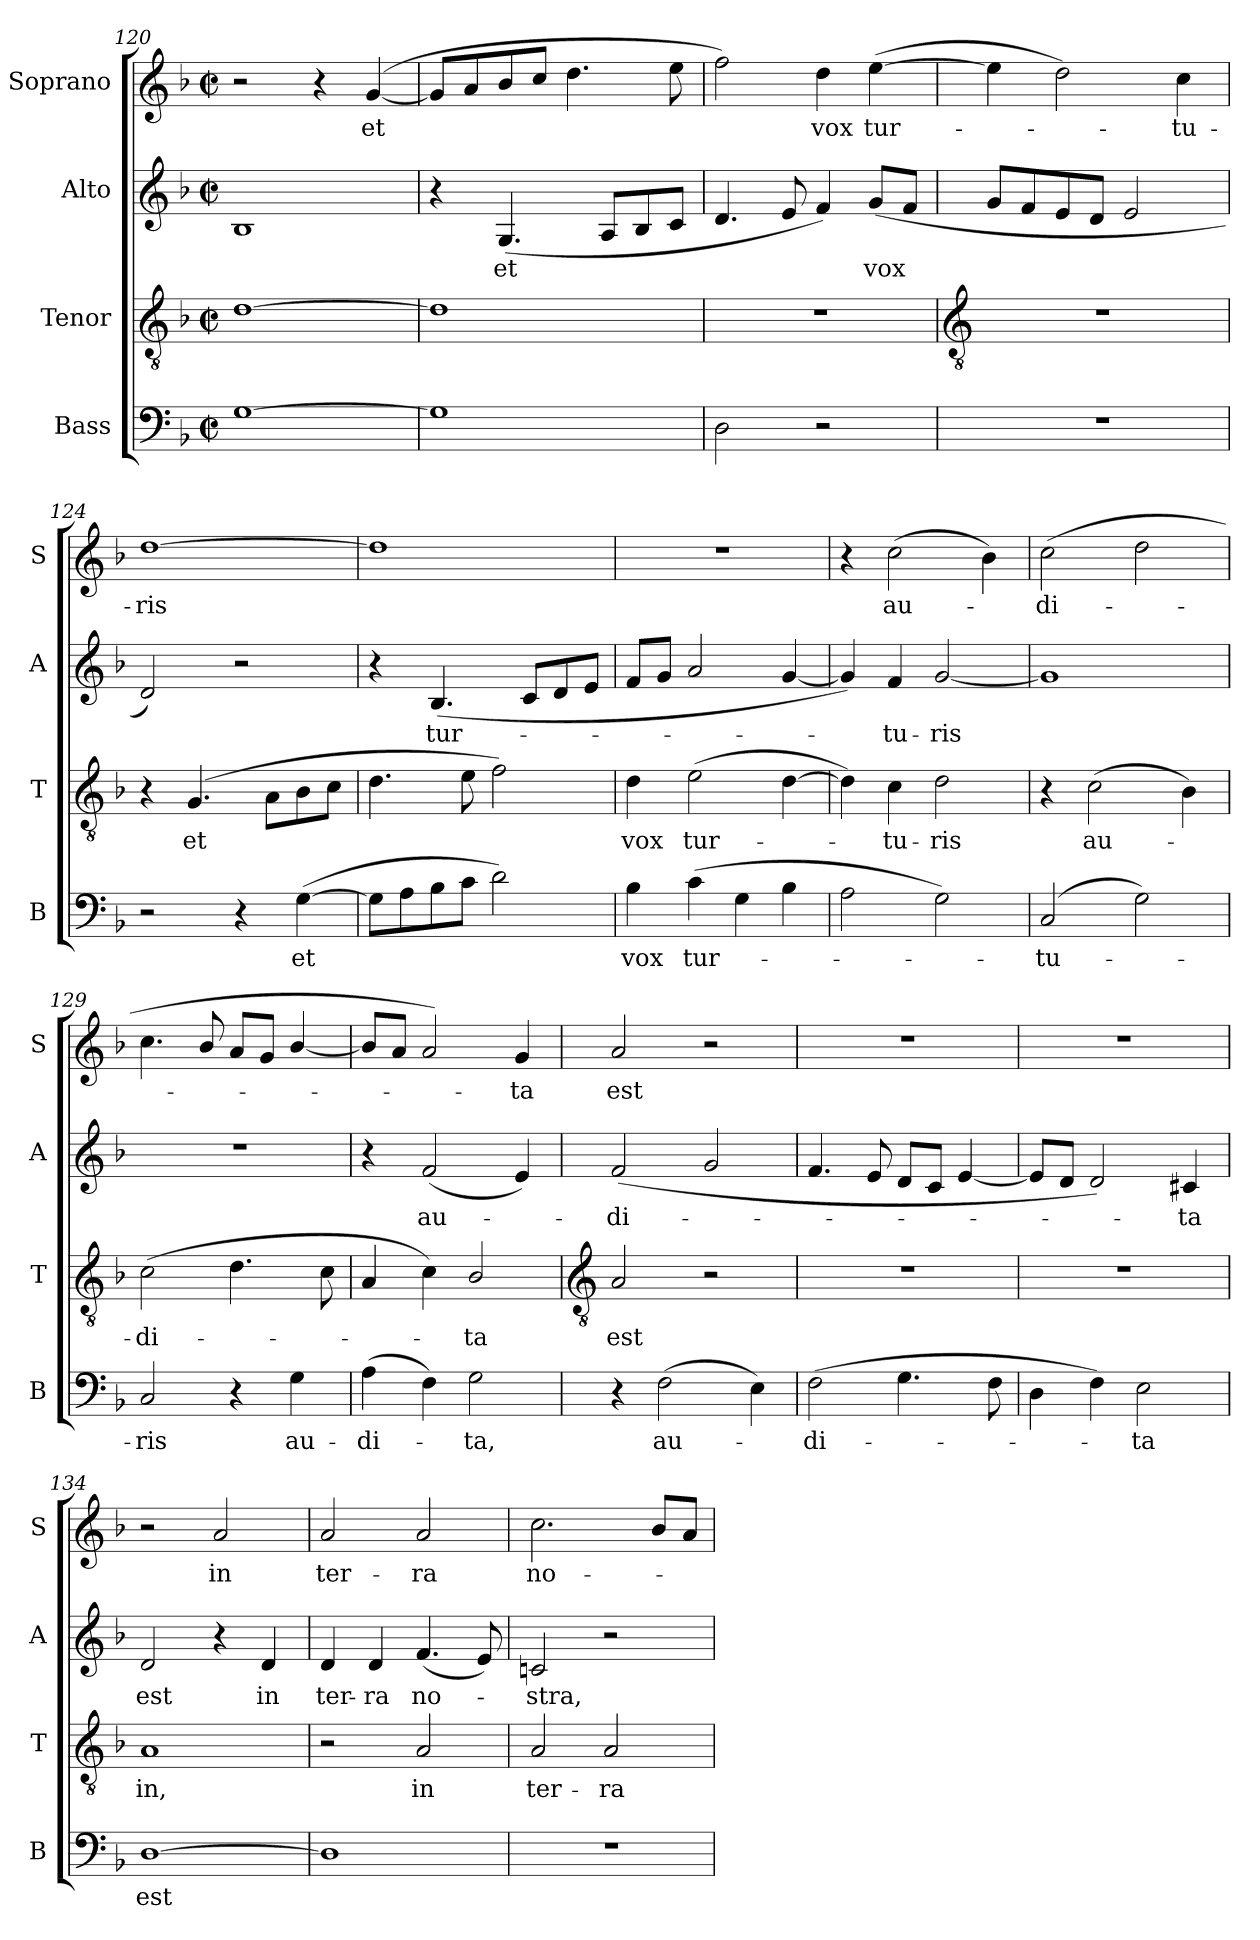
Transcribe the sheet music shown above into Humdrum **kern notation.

**kern	**text	**kern	**text	**kern	**text	**kern	**text
*part4	*part4	*part3	*part3	*part2	*part2	*part1	*part1
*staff4	*staff4	*staff3	*staff3	*staff2	*staff2	*staff1	*staff1
*I"Bass	*	*I"Tenor	*	*I"Alto	*	*I"Soprano	*
*I'B	*	*I'T	*	*I'A	*	*I'S	*
*clefF4	*	*clefGv2	*	*clefG2	*	*clefG2	*
*k[b-]	*	*k[b-]	*	*k[b-]	*	*k[b-]	*
*F:	*	*F:	*	*F:	*	*F:	*
*M2/2	*	*M2/2	*	*M2/2	*	*M2/2	*
*met(c|)	*	*met(c|)	*	*met(c|)	*	*met(c|)	*
=120	=120	=120	=120	=120	=120	=120	=120
[1G	.	[1d	.	1B-	.	2r	.
.	.	.	.	.	.	4r	.
!	!	!	!	!	!	!	!LO:LY:b
.	.	.	.	.	.	(<[4g	et
=121	=121	=121	=121	=121	=121	=121	=121
1G]	.	1d]	.	4r	.	8gL]	.
.	.	.	.	.	.	8a	.
!	!	!	!	!	!LO:LY:b	!	!
.	.	.	.	(<4.G	et	8b-	.
.	.	.	.	.	.	8ccJ	.
.	.	.	.	.	.	4.dd	.
.	.	.	.	8AL	.	.	.
.	.	.	.	8B-	.	.	.
.	.	.	.	8cJ	.	8ee	.
=122	=122	=122	=122	=122	=122	=122	=122
2D	.	1r	.	4.d	.	2ff)	.
.	.	.	.	8e	.	.	.
!	!	!	!	!	!	!	!LO:LY:b
2r	.	.	.	4f)	.	4dd	vox
!	!	!	!	!	!LO:LY:b	!	!LO:LY:b
.	.	.	.	(<8gL	vox	(>[4ee	tur-
.	.	.	.	8fJ	.	.	.
!!LO:LB:g=z
=123	=123	=123	=123	=123	=123	=123	=123
*	*	*clefGv2	*	*	*	*	*
1r	.	1r	.	8gL	.	4ee]	.
.	.	.	.	8f	.	.	.
.	.	.	.	8e	.	2dd)	.
.	.	.	.	8dJ	.	.	.
.	.	.	.	2e	.	.	.
!	!	!	!	!	!	!	!LO:LY:b
.	.	.	.	.	.	4cc	tu-
=124	=124	=124	=124	=124	=124	=124	=124
!	!	!	!	!	!	!	!LO:LY:b
2r	.	4r	.	2d)	.	[1dd	-ris
!	!	!	!LO:LY:b	!	!	!	!
.	.	(>4.G	et	.	.	.	.
4r	.	.	.	2r	.	.	.
.	.	8AL	.	.	.	.	.
!	!LO:LY:b	!	!	!	!	!	!
(>[4G	et	8B-	.	.	.	.	.
.	.	8cJ	.	.	.	.	.
=125	=125	=125	=125	=125	=125	=125	=125
8GL]	.	4.d	.	4r	.	1dd]	.
8A	.	.	.	.	.	.	.
!	!	!	!	!	!LO:LY:b	!	!
8B-	.	.	.	(<4.B-	tur-	.	.
8cJ	.	8e	.	.	.	.	.
2d)	.	2f)	.	.	.	.	.
.	.	.	.	8cL	.	.	.
.	.	.	.	8d	.	.	.
.	.	.	.	8eJ	.	.	.
=126	=126	=126	=126	=126	=126	=126	=126
!	!LO:LY:b	!	!LO:LY:b	!	!	!	!
4B-	vox	4d	vox	8fL	.	1r	.
.	.	.	.	8gJ	.	.	.
!	!LO:LY:b	!	!LO:LY:b	!	!	!	!
(>4c	tur-	(>2e	tur-	2a	.	.	.
4G	.	.	.	.	.	.	.
4B-	.	[4d	.	[4g	.	.	.
=127	=127	=127	=127	=127	=127	=127	=127
2A	.	4d])	.	4g])	.	4r	.
!	!	!	!LO:LY:b	!	!LO:LY:b	!	!LO:LY:b
.	.	4c	tu-	4f	tu-	(>2cc	au-
!	!	!	!LO:LY:b	!	!LO:LY:b	!	!
2G)	.	2d	-ris	[2g	-ris	.	.
.	.	.	.	.	.	4b-)	.
=128	=128	=128	=128	=128	=128	=128	=128
!	!LO:LY:b	!	!	!	!	!	!LO:LY:b
(<2C	tu-	4r	.	1g]	.	(<2cc	di-
!	!	!	!LO:LY:b	!	!	!	!
.	.	(>2c	au-	.	.	.	.
2G)	.	.	.	.	.	2dd	.
.	.	4B-)	.	.	.	.	.
=129	=129	=129	=129	=129	=129	=129	=129
!	!LO:LY:b	!	!LO:LY:b	!	!	!	!
2C	ris	(>2c	di-	1r	.	4.cc	.
.	.	.	.	.	.	8b-/	.
4r	.	4.d	.	.	.	8aL	.
.	.	.	.	.	.	8gJ	.
!	!LO:LY:b	!	!	!	!	!	!
4G	au-	.	.	.	.	[4b-/	.
.	.	8c	.	.	.	.	.
=130	=130	=130	=130	=130	=130	=130	=130
!	!LO:LY:b	!	!	!	!	!	!
(>4A	-di-	4A	.	4r	.	8b-L]	.
.	.	.	.	.	.	8aJ	.
!	!	!	!	!	!LO:LY:b	!	!
4F)	.	4c)	.	(<2f	au-	2a)	.
!	!LO:LY:b	!	!LO:LY:b	!	!	!	!
2G	ta,	2B-/	ta	.	.	.	.
!	!	!	!	!	!	!	!LO:LY:b
.	.	.	.	4e)	.	4g	ta
!!LO:LB:g=z
=131	=131	=131	=131	=131	=131	=131	=131
*	*	*clefGv2	*	*	*	*	*
!	!	!	!LO:LY:b	!	!LO:LY:b	!	!LO:LY:b
4r	.	2A	est	(<2f	di-	2a	est
!	!LO:LY:b	!	!	!	!	!	!
(>2F	au-	.	.	.	.	.	.
.	.	2r	.	2g	.	2r	.
4E)	.	.	.	.	.	.	.
=132	=132	=132	=132	=132	=132	=132	=132
!	!LO:LY:b	!	!	!	!	!	!
(>2F	di-	1r	.	4.f	.	1r	.
.	.	.	.	8e	.	.	.
4.G	.	.	.	8dL	.	.	.
.	.	.	.	8cJ	.	.	.
.	.	.	.	[4e	.	.	.
8F	.	.	.	.	.	.	.
=133	=133	=133	=133	=133	=133	=133	=133
4D	.	1r	.	8eL]	.	1r	.
.	.	.	.	8dJ	.	.	.
4F)	.	.	.	2d)	.	.	.
!	!LO:LY:b	!	!	!	!	!	!
2E	ta	.	.	.	.	.	.
!	!	!	!	!	!LO:LY:b	!	!
.	.	.	.	4c#X	ta	.	.
=134	=134	=134	=134	=134	=134	=134	=134
!	!LO:LY:b	!	!LO:LY:b	!	!LO:LY:b	!	!
[1D	est	1A	in,	2d	est	2r	.
!	!	!	!	!	!	!	!LO:LY:b
.	.	.	.	4r	.	2a	in
!	!	!	!	!	!LO:LY:b	!	!
.	.	.	.	4d	in	.	.
=135	=135	=135	=135	=135	=135	=135	=135
!	!	!	!	!	!LO:LY:b	!	!LO:LY:b
1D]	.	2r	.	4d	ter-	2a	ter-
!	!	!	!	!	!LO:LY:b	!	!
.	.	.	.	4d	-ra	.	.
!	!	!	!LO:LY:b	!	!LO:LY:b	!	!LO:LY:b
.	.	2A	in	(<4.f	no-	2a	-ra
.	.	.	.	8e)	.	.	.
=136	=136	=136	=136	=136	=136	=136	=136
!	!	!	!LO:LY:b	!	!LO:LY:b	!	!LO:LY:b
1r	.	2A	ter-	2cn	stra,	2.cc	no-
!	!	!	!LO:LY:b	!	!	!	!
.	.	2A	-ra	2r	.	.	.
.	.	.	.	.	.	8b-L	.
.	.	.	.	.	.	8aJ	.
=	=	=	=	=	=	=	=
*-	*-	*-	*-	*-	*-	*-	*-
